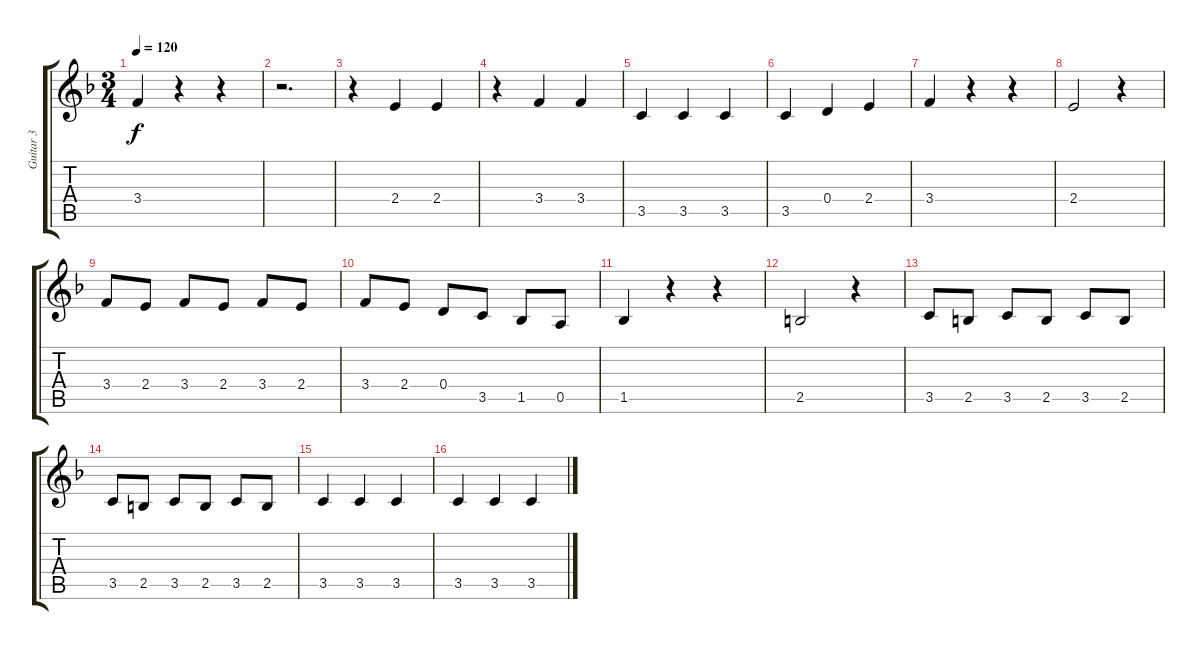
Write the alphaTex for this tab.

\track ("Guitar 3" "Guitar 3") {instrument acousticguitarnylon}
\staff {score tabs}
\tuning (E4 B3 G3 D3 A2 E2) {hide}
\ts (3 4)
\tempo 120
\clef g2
\ks f
3.4.4{dy f} r.4 r.4 |
r.2{d} |
r.4 2.4.4 2.4.4 |
r.4 3.4.4 3.4.4 |
3.5.4 3.5.4 3.5.4 |
3.5.4 0.4.4 2.4.4 |
3.4.4 r.4 r.4 |
2.4.2 r.4 |
3.4.8 2.4.8 3.4.8 2.4.8 3.4.8 2.4.8 |
3.4.8 2.4.8 0.4.8 3.5.8 1.5.8 0.5.8 |
1.5.4 r.4 r.4 |
2.5.2 r.4 |
3.5.8 2.5.8 3.5.8 2.5.8 3.5.8 2.5.8 |
3.5.8 2.5.8 3.5.8 2.5.8 3.5.8 2.5.8 |
3.5.4 3.5.4 3.5.4 |
3.5.4 3.5.4 3.5.4
